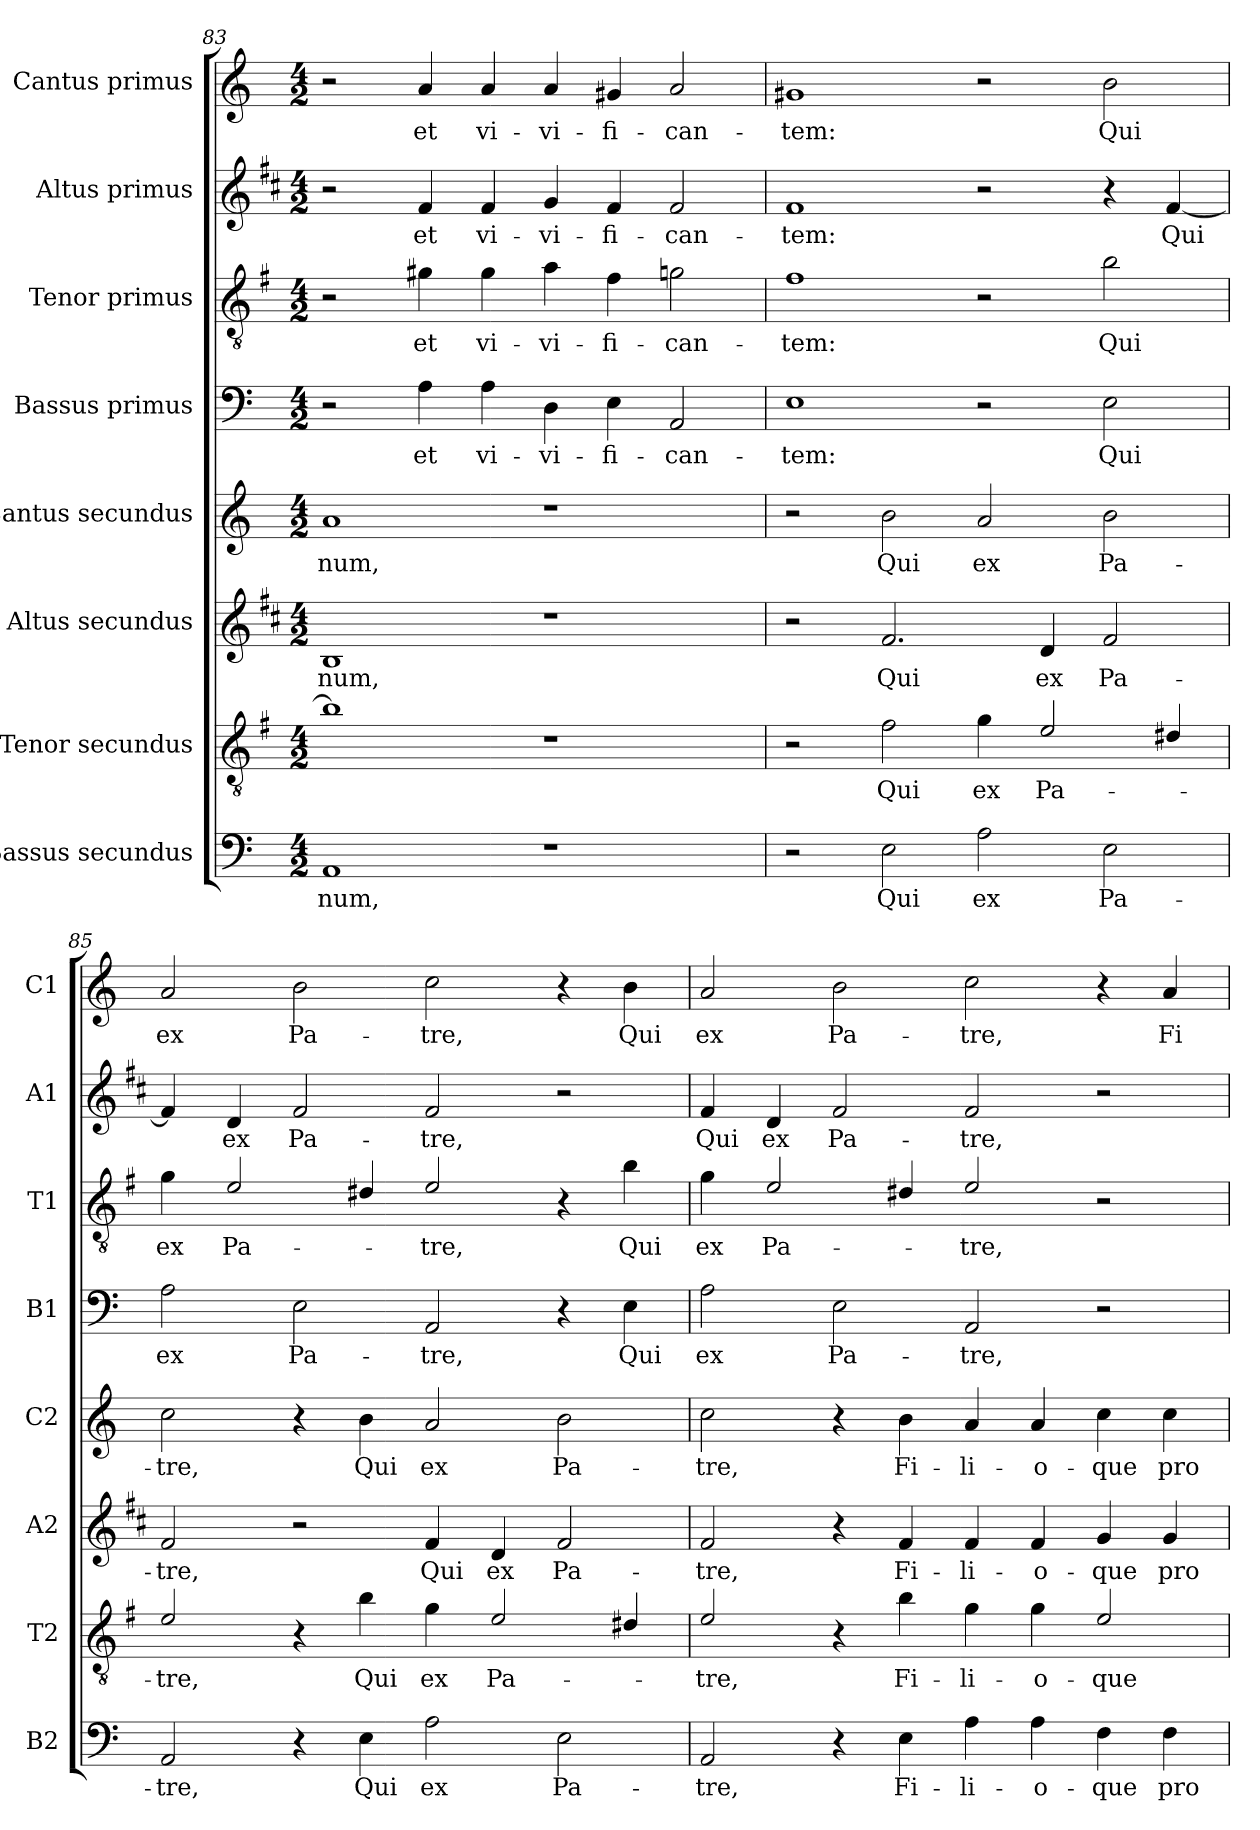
**kern	**text	**kern	**text	**kern	**text	**kern	**text	**kern	**text	**kern	**text	**kern	**text	**kern	**text
*part8	*part8	*part7	*part7	*part6	*part6	*part5	*part5	*part4	*part4	*part3	*part3	*part2	*part2	*part1	*part1
*staff8	*staff8	*staff7	*staff7	*staff6	*staff6	*staff5	*staff5	*staff4	*staff4	*staff3	*staff3	*staff2	*staff2	*staff1	*staff1
*I"Bassus secundus	*	*I"Tenor secundus	*	*I"Altus secundus	*	*I"Cantus secundus	*	*I"Bassus primus	*	*I"Tenor primus	*	*I"Altus primus	*	*I"Cantus primus	*
*I'B2	*	*I'T2	*	*I'A2	*	*I'C2	*	*I'B1	*	*I'T1	*	*I'A1	*	*I'C1	*
*clefF4	*	*clefGv2	*	*clefG2	*	*clefG2	*	*clefF4	*	*clefGv2	*	*clefG2	*	*clefG2	*
*	*	*ITrd4c7	*	*ITrd1c2	*	*	*	*	*	*ITrd4c7	*	*ITrd1c2	*	*	*
*k[]	*	*k[]	*	*k[]	*	*k[]	*	*k[]	*	*k[]	*	*k[]	*	*k[]	*
*C:	*	*C:	*	*C:	*	*C:	*	*C:	*	*C:	*	*C:	*	*C:	*
*M4/2	*	*M4/2	*	*M4/2	*	*M4/2	*	*M4/2	*	*M4/2	*	*M4/2	*	*M4/2	*
=83	=83	=83	=83	=83	=83	=83	=83	=83	=83	=83	=83	=83	=83	=83	=83
!	!LO:LY:b	!	!	!	!LO:LY:b	!	!LO:LY:b	!	!	!	!	!	!	!	!
1AA	-num,	1e]	.	1A	-num,	1a	-num,	2r	.	2r	.	2r	.	2r	.
!	!	!	!	!	!	!	!	!	!LO:LY:b	!	!LO:LY:b	!	!LO:LY:b	!	!LO:LY:b
.	.	.	.	.	.	.	.	4A\	et	4c#X\	et	4e/	et	4a/	et
!	!	!	!	!	!	!	!	!	!LO:LY:b	!	!LO:LY:b	!	!LO:LY:b	!	!LO:LY:b
.	.	.	.	.	.	.	.	4A\	vi-	4c#\	vi-	4e/	vi-	4a/	vi-
!	!	!	!	!	!	!	!	!	!LO:LY:b	!	!LO:LY:b	!	!LO:LY:b	!	!LO:LY:b
1r	.	1r	.	1r	.	1r	.	4D\	-vi-	4d\	-vi-	4f/	-vi-	4a/	-vi-
!	!	!	!	!	!	!	!	!	!LO:LY:b	!	!LO:LY:b	!	!LO:LY:b	!	!LO:LY:b
.	.	.	.	.	.	.	.	4E\	-fi-	4B\	-fi-	4e/	-fi-	4g#X/	-fi-
!	!	!	!	!	!	!	!	!	!LO:LY:b	!	!LO:LY:b	!	!LO:LY:b	!	!LO:LY:b
.	.	.	.	.	.	.	.	2AA/	-can-	2cn\	-can-	2e/	-can-	2a/	-can-
!!LO:PB:g=z
=84	=84	=84	=84	=84	=84	=84	=84	=84	=84	=84	=84	=84	=84	=84	=84
!	!	!	!	!	!	!	!	!	!LO:LY:b	!	!LO:LY:b	!	!LO:LY:b	!	!LO:LY:b
2r	.	2r	.	2r	.	2r	.	1E	-tem:	1B	-tem:	1e	-tem:	1g#X	-tem:
!	!LO:LY:b	!	!LO:LY:b	!	!LO:LY:b	!	!LO:LY:b	!	!	!	!	!	!	!	!
2E\	Qui	2B\	Qui	2.e/	Qui	2b\	Qui	.	.	.	.	.	.	.	.
!	!LO:LY:b	!	!LO:LY:b	!	!	!	!LO:LY:b	!	!	!	!	!	!	!	!
2A\	ex	4c\	ex	.	.	2a/	ex	2r	.	2r	.	2r	.	2r	.
!	!	!	!LO:LY:b	!	!LO:LY:b	!	!	!	!	!	!	!	!	!	!
.	.	2A/	Pa-	4c/	ex	.	.	.	.	.	.	.	.	.	.
!	!LO:LY:b	!	!	!	!LO:LY:b	!	!LO:LY:b	!	!LO:LY:b	!	!LO:LY:b	!	!	!	!LO:LY:b
2E\	Pa-	.	.	2e/	Pa-	2b\	Pa-	2E\	Qui	2e\	Qui	4r	.	2b\	Qui
!	!	!	!	!	!	!	!	!	!	!	!	!	!LO:LY:b	!	!
.	.	4G#X/	.	.	.	.	.	.	.	.	.	[4e/	Qui	.	.
=85	=85	=85	=85	=85	=85	=85	=85	=85	=85	=85	=85	=85	=85	=85	=85
!	!LO:LY:b	!	!LO:LY:b	!	!LO:LY:b	!	!LO:LY:b	!	!LO:LY:b	!	!LO:LY:b	!	!	!	!LO:LY:b
2AA/	-tre,	2A/	-tre,	2e/	-tre,	2cc\	-tre,	2A\	ex	4c\	ex	4e/]	.	2a/	ex
!	!	!	!	!	!	!	!	!	!	!	!LO:LY:b	!	!LO:LY:b	!	!
.	.	.	.	.	.	.	.	.	.	2A/	Pa-	4c/	ex	.	.
!	!	!	!	!	!	!	!	!	!LO:LY:b	!	!	!	!LO:LY:b	!	!LO:LY:b
4r	.	4r	.	2r	.	4r	.	2E\	Pa-	.	.	2e/	Pa-	2b\	Pa-
!	!LO:LY:b	!	!LO:LY:b	!	!	!	!LO:LY:b	!	!	!	!	!	!	!	!
4E\	Qui	4e\	Qui	.	.	4b\	Qui	.	.	4G#X/	.	.	.	.	.
!	!LO:LY:b	!	!LO:LY:b	!	!LO:LY:b	!	!LO:LY:b	!	!LO:LY:b	!	!LO:LY:b	!	!LO:LY:b	!	!LO:LY:b
2A\	ex	4c\	ex	4e/	Qui	2a/	ex	2AA/	-tre,	2A/	-tre,	2e/	-tre,	2cc\	-tre,
!	!	!	!LO:LY:b	!	!LO:LY:b	!	!	!	!	!	!	!	!	!	!
.	.	2A/	Pa-	4c/	ex	.	.	.	.	.	.	.	.	.	.
!	!LO:LY:b	!	!	!	!LO:LY:b	!	!LO:LY:b	!	!	!	!	!	!	!	!
2E\	Pa-	.	.	2e/	Pa-	2b\	Pa-	4r	.	4r	.	2r	.	4r	.
!	!	!	!	!	!	!	!	!	!LO:LY:b	!	!LO:LY:b	!	!	!	!LO:LY:b
.	.	4G#X/	.	.	.	.	.	4E\	Qui	4e\	Qui	.	.	4b\	Qui
=86	=86	=86	=86	=86	=86	=86	=86	=86	=86	=86	=86	=86	=86	=86	=86
!	!LO:LY:b	!	!LO:LY:b	!	!LO:LY:b	!	!LO:LY:b	!	!LO:LY:b	!	!LO:LY:b	!	!LO:LY:b	!	!LO:LY:b
2AA/	-tre,	2A/	-tre,	2e/	-tre,	2cc\	-tre,	2A\	ex	4c\	ex	4e/	Qui	2a/	ex
!	!	!	!	!	!	!	!	!	!	!	!LO:LY:b	!	!LO:LY:b	!	!
.	.	.	.	.	.	.	.	.	.	2A/	Pa-	4c/	ex	.	.
!	!	!	!	!	!	!	!	!	!LO:LY:b	!	!	!	!LO:LY:b	!	!LO:LY:b
4r	.	4r	.	4r	.	4r	.	2E\	Pa-	.	.	2e/	Pa-	2b\	Pa-
!	!LO:LY:b	!	!LO:LY:b	!	!LO:LY:b	!	!LO:LY:b	!	!	!	!	!	!	!	!
4E\	Fi-	4e\	Fi-	4e/	Fi-	4b\	Fi-	.	.	4G#X/	.	.	.	.	.
!	!LO:LY:b	!	!LO:LY:b	!	!LO:LY:b	!	!LO:LY:b	!	!LO:LY:b	!	!LO:LY:b	!	!LO:LY:b	!	!LO:LY:b
4A\	-li-	4c\	-li-	4e/	-li-	4a/	-li-	2AA/	-tre,	2A/	-tre,	2e/	-tre,	2cc\	-tre,
!	!LO:LY:b	!	!LO:LY:b	!	!LO:LY:b	!	!LO:LY:b	!	!	!	!	!	!	!	!
4A\	-o-	4c\	-o-	4e/	-o-	4a/	-o-	.	.	.	.	.	.	.	.
!	!LO:LY:b	!	!LO:LY:b	!	!LO:LY:b	!	!LO:LY:b	!	!	!	!	!	!	!	!
4F\	-que	2A/	-que	4f/	-que	4cc\	-que	2r	.	2r	.	2r	.	4r	.
!	!LO:LY:b	!	!	!	!LO:LY:b	!	!LO:LY:b	!	!	!	!	!	!	!	!LO:LY:b
4F\	pro-	.	.	4f/	pro-	4cc\	pro-	.	.	.	.	.	.	4a/	Fi-
=	=	=	=	=	=	=	=	=	=	=	=	=	=	=	=
*-	*-	*-	*-	*-	*-	*-	*-	*-	*-	*-	*-	*-	*-	*-	*-
